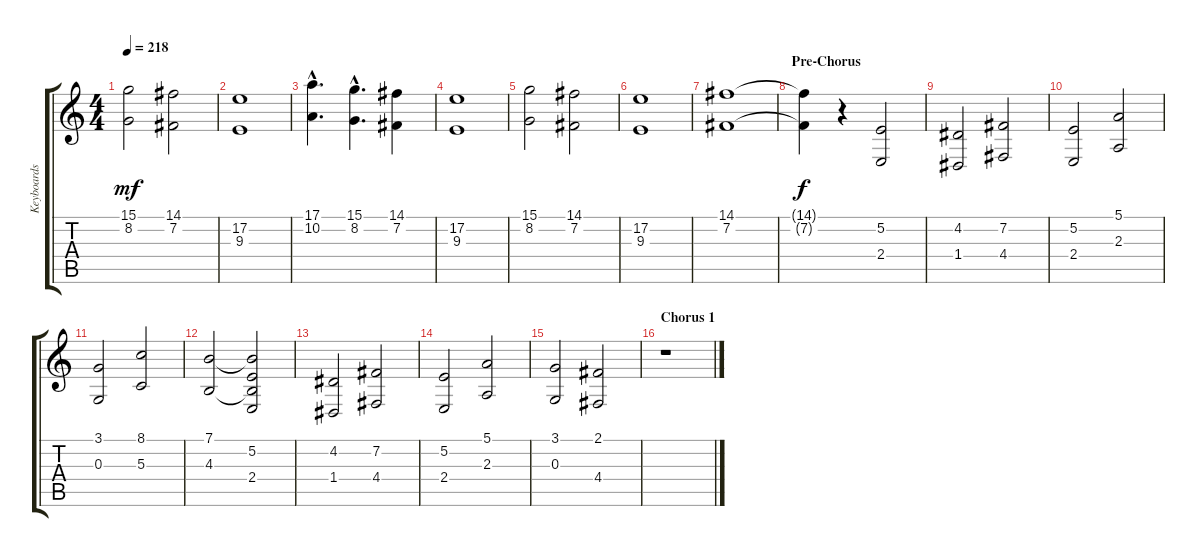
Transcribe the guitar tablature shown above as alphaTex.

\track ("Keyboards 4" "Keyboards ") {instrument choiraahs}
\staff {score tabs}
\tuning (E4 B3 G3 D3 A2 E2) {hide}
\ts (4 4)
\tempo 218
\clef g2
\ks c
(15.1 8.2).2{dy mf} (14.1 7.2).2 |
(17.2 9.3).1 |
(17.1{hac} 10.2{hac}).4{d} (15.1{hac} 8.2{hac}).4{d} (14.1 7.2).4 |
(17.2 9.3).1 |
(15.1 8.2).2 (14.1 7.2).2 |
(17.2 9.3).1 |
(14.1 7.2).1 |
\section ("" "Pre-Chorus")
(14.1{t} 7.2{t}).4{dy f} r.4 (5.2 2.4).2 |
(4.2 1.4).2 (7.2 4.4).2 |
(5.2 2.4).2 (5.1 2.3).2 |
(3.1 0.3).2 (8.1 5.3).2 |
(7.1 4.3).2 (7.1{t} 5.2 4.3{t} 2.4).2 |
(4.2 1.4).2 (7.2 4.4).2 |
(5.2 2.4).2 (5.1 2.3).2 |
(3.1 0.3).2 (2.1 4.4).2 |
\section ("" "Chorus 1")
r.1
